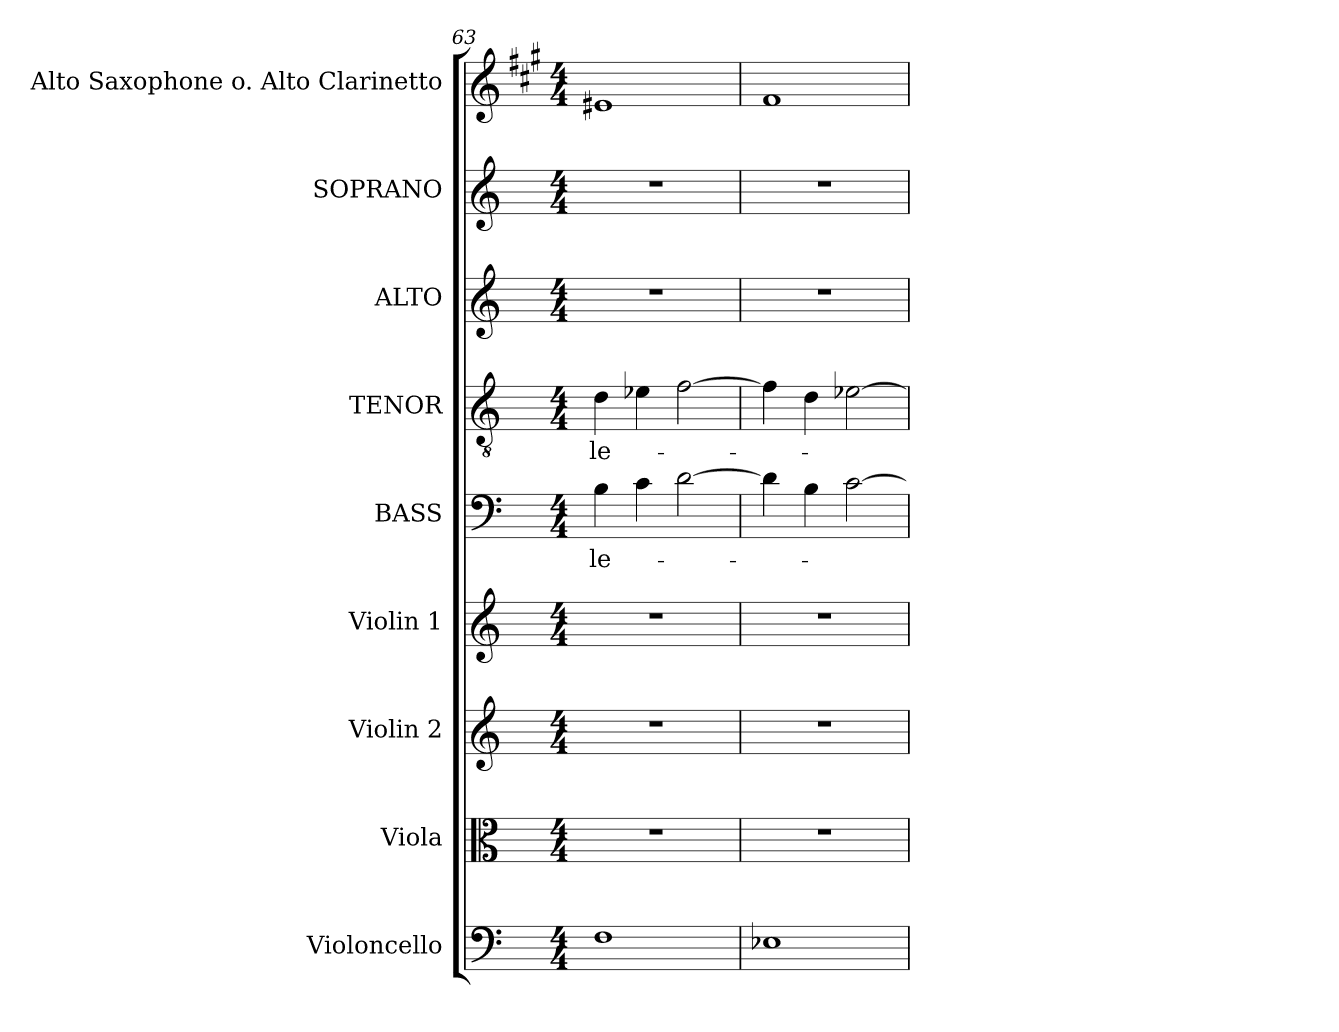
**kern	**kern	**kern	**kern	**kern	**text	**kern	**text	**kern	**kern	**kern
*part9	*part8	*part7	*part6	*part5	*part5	*part4	*part4	*part3	*part2	*part1
*staff9	*staff8	*staff7	*staff6	*staff5	*staff5	*staff4	*staff4	*staff3	*staff2	*staff1
*I"Violoncello	*I"Viola	*I"Violin 2	*I"Violin 1	*I"BASS	*	*I"TENOR	*	*I"ALTO	*I"SOPRANO	*I"Alto Saxophone o. Alto Clarinetto
*I'Vc.	*I'Vla.	*I'Vln. 2	*I'Vln. 1	*I'B.	*	*I'T.	*	*I'A.	*I'S.	*I'Alto Sax. o. Alto Clar.
*clefF4	*clefC3	*clefG2	*clefG2	*clefF4	*	*clefGv2	*	*clefG2	*clefG2	*clefG2
*	*	*	*	*	*	*ITrd7c12	*	*	*	*ITrd5c9
*k[]	*k[]	*k[]	*k[]	*k[]	*	*k[]	*	*k[]	*k[]	*k[]
*C:	*C:	*C:	*C:	*C:	*	*C:	*	*C:	*C:	*C:
*M4/4	*M4/4	*M4/4	*M4/4	*M4/4	*	*M4/4	*	*M4/4	*M4/4	*M4/4
=63	=63	=63	=63	=63	=63	=63	=63	=63	=63	=63
!	!	!	!	!	!LO:LY:b:color=#000000	!	!	!	!	!
!	!	!	!	!	!	!	!LO:LY:b:color=#000000	!	!	!
1Fi	1r	1r	1r	4Bi\	-le-	4Di\	-le-	1r	1r	1G#Xi
.	.	.	.	4ci\	.	4E-Xi\	.	.	.	.
.	.	.	.	[>2di\	.	[>2Fi\	.	.	.	.
=64	=64	=64	=64	=64	=64	=64	=64	=64	=64	=64
1E-Xi	1r	1r	1r	4di\]	.	4Fi\]	.	1r	1r	1Ai
.	.	.	.	4Bi\	.	4Di\	.	.	.	.
.	.	.	.	[>2ci\	.	[>2E-Xi\	.	.	.	.
=	=	=	=	=	=	=	=	=	=	=
*-	*-	*-	*-	*-	*-	*-	*-	*-	*-	*-
